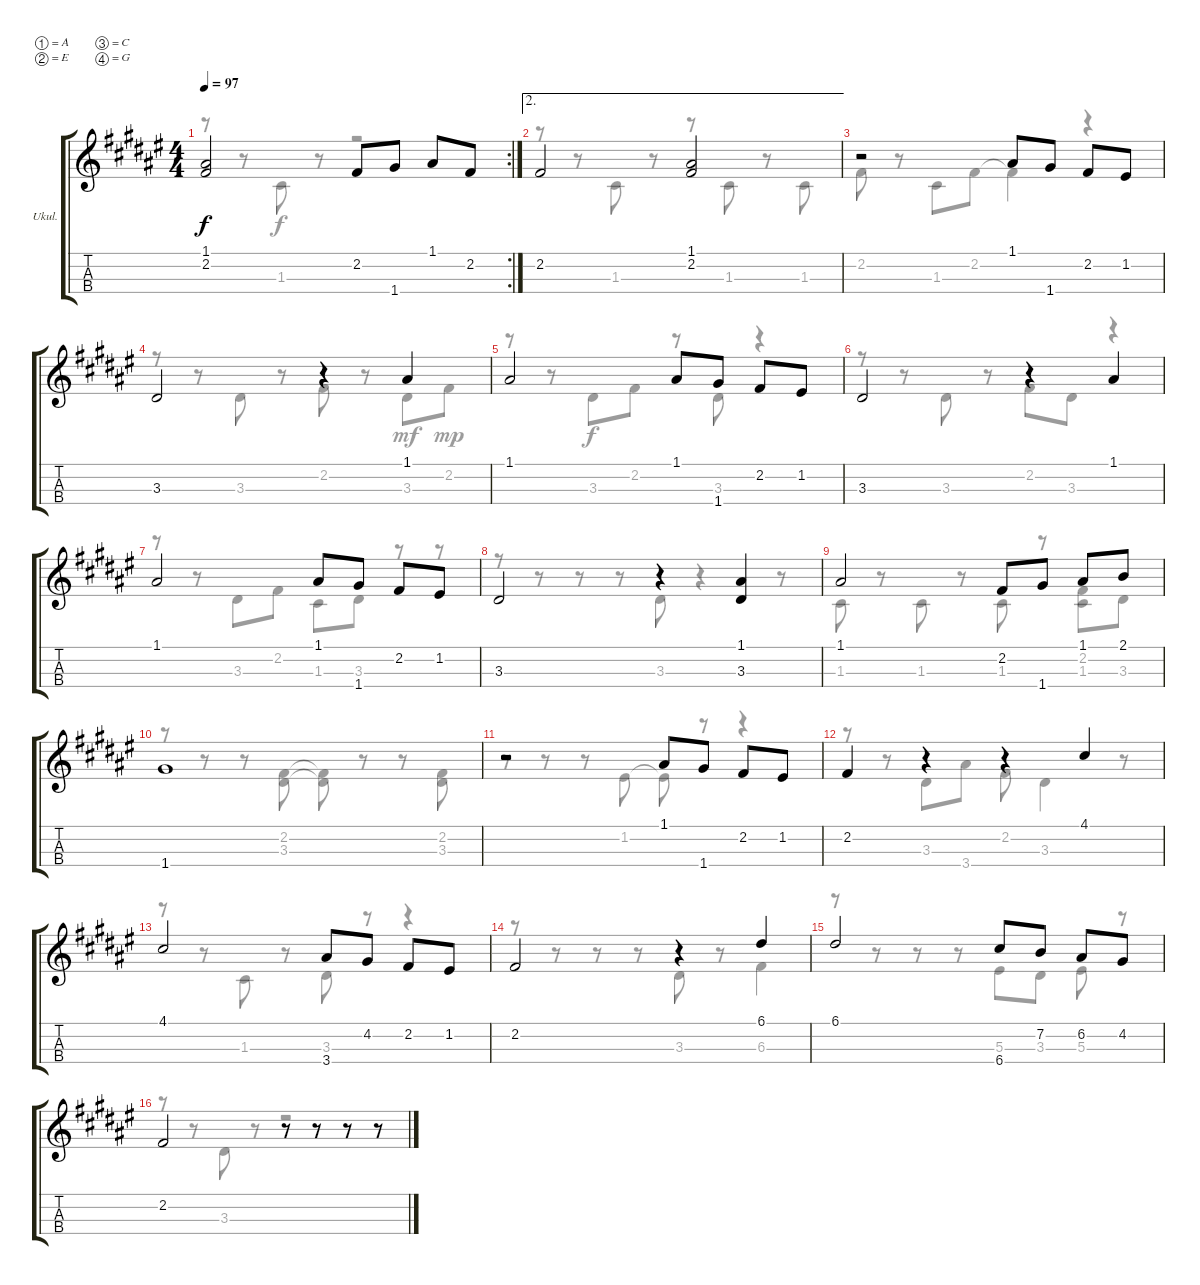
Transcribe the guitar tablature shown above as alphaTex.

\bracketExtendMode groupsimilarinstruments
\useSystemSignSeparator
\firstSystemTrackNameOrientation horizontal
\otherSystemsTrackNameOrientation horizontal
\chordDiagramsInScore
\track ("Ukulele" "Ukul.") {solo instrument shamisen}
\staff {score tabs}
\tuning (A4 E4 C4 G4)
\voice
\rc 2
\ts (4 4)
\tempo 97
\clef g2
\scale
0.354497
\ks f#
(1.1 2.2).2{dy f} 2.2.8 1.4.8 1.1.8 2.2.8 |
\ae 2
\scale
0.322751 2.2.2 (1.1 2.2).2 |
\scale
0.333333 r.2 1.1.8 1.4.8 2.2.8 1.2.8 |
\scale
0.333333 3.3.2 r.4 1.1.4 |
\scale
0.333333 1.1.2 1.1.8 1.4.8 2.2.8 1.2.8 |
\scale
0.333333 3.3.2 r.4 1.1.4 |
\scale
0.333333 1.1.2 1.1.8 1.4.8 2.2.8 1.2.8 |
\scale
0.333333 3.3.2 r.4 (1.1 3.3).4 |
\scale
0.333333 1.1.2 2.2.8 1.4.8 1.1.8 2.1.8 |
\scale
0.333333 1.4.1 |
\scale
0.333333 r.2 1.1.8 1.4.8 2.2.8 1.2.8 |
\scale
0.333333 2.2.4 r.4 r.4 4.1.4 |
\scale
0.333333 4.1.2 3.4.8 4.2.8 2.2.8 1.2.8 |
\scale
0.333333 2.2.2 r.4 6.1.4 |
\scale
0.333333 6.1.2 6.4.8 7.2.8 6.2.8 4.2.8 |
\scale
0.333333 2.2.2 r.8 r.8 r.8 r.8
\voice
\clef g2
\ottava regular
\simile none
\scale
0.354497
\ks f#
r.8{dy f} r.8 1.3.8 r.8 r.2 |
\scale
0.322751 r.8 r.8 1.3.8 r.8 r.8 1.3.8 r.8 1.3.8 |
\scale
0.333333 2.2.8 r.8 1.3.8 2.2.8 2.2{t}.4 r.4 |
\scale
0.333333 r.8 r.8 3.3.8 r.8 2.2.8 r.8 3.3.8{dy mf} 2.2.8{dy mp} |
\scale
0.333333 r.8 r.8 3.3.8{dy f} 2.2.8 r.8 3.3.8 r.4 |
\scale
0.333333 r.8 r.8 3.3.8 r.8 2.2.8 3.3.8 r.4 |
\scale
0.333333 r.8 r.8 3.3.8 2.2.8 1.3.8 3.3.8 r.8 r.8 |
\scale
0.333333 r.8 r.8 r.8 r.8 3.3.8 r.4 r.8 |
\scale
0.333333 1.3.8 r.8 1.3.8 r.8 1.3.8 r.8 (2.2 1.3).8 3.3.8 |
\scale
0.333333 r.8 r.8 r.8 (2.2 3.3).8 (2.2{t} 3.3{t}).8 r.8 r.8 (2.2 3.3).8 |
\scale
0.333333 r.8 r.8 r.8 1.2.8 1.2{t}.8 r.8 r.4 |
\scale
0.333333 r.8 r.8 3.3.8 3.4.8 2.2.8 3.3.4 r.8 |
\scale
0.333333 r.8 r.8 1.3.8 r.8 3.3.8 r.8 r.4 |
\scale
0.333333 r.8 r.8 r.8 r.8 3.3.8 r.8 6.3.4 |
\scale
0.333333 r.8 r.8 r.8 r.8 5.3.8 3.3.8 5.3.8 r.8 |
\scale
0.333333 r.8 r.8 3.3.8 r.8 r.2
